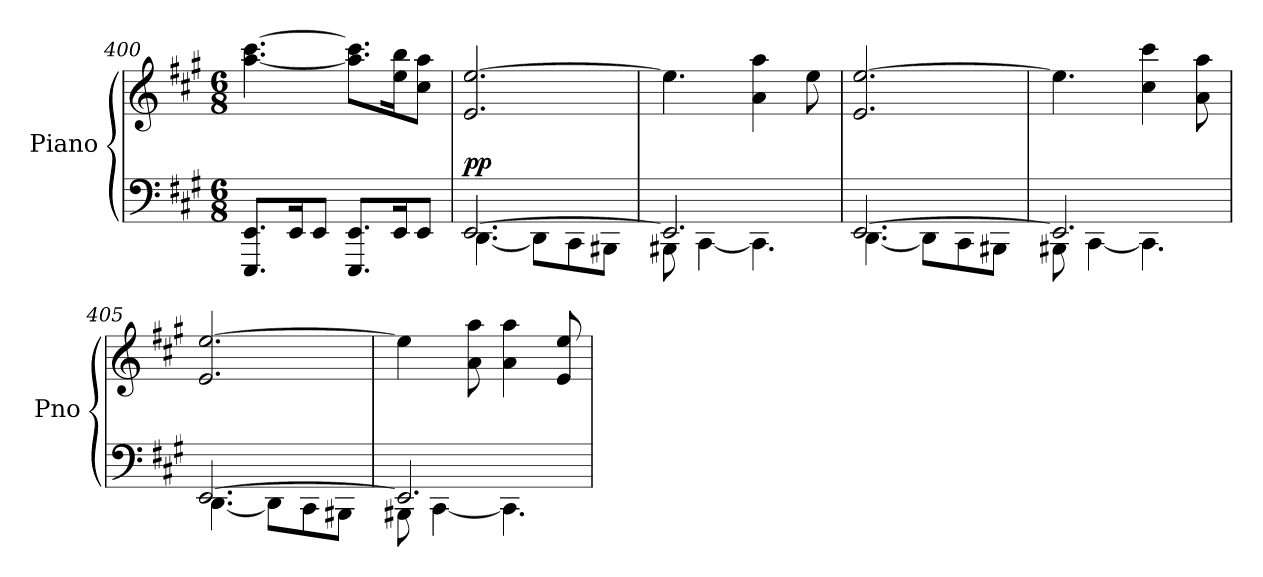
**kern	**kern	**dynam
*part1	*part1	*part1
*staff2	*staff1	*staff1/2
*I"Piano	*	*
*I'Pno	*	*
*clefF4	*clefG2	*
*k[f#c#g#]	*k[f#c#g#]	*
*M6/8	*M6/8	*
=400	=400	=400
8.EEE/ 8.EE/L	[4.aa\ [4.ccc#\	.
16EE/K	.	.
8EE/J	.	.
8.EEE/ 8.EE/L	8.aa\] 8.ccc#\]L	.
16EE/K	16ee\ 16bb\K	.
8EE/J	8cc#\ 8aa\J	.
=401	=401	=401
*^	*	*
!	!	!	!LO:DY:a=2
[2.EE/	[4.DD\	2.e/ [2.ee/	pp
.	8DD\L]	.	.
.	8CC#\	.	.
.	8BBB#X\J	.	.
!!LO:LB:g=z
=402	=402	=402	=402
2.EE/]	8BBB#X\	4.ee\]	.
.	[4CC#\	.	.
.	4.CC#\]	4a\ 4aa\	.
.	.	8ee\	.
=403	=403	=403	=403
[2.EE/	[4.DD\	2.e/ [2.ee/	.
.	8DD\L]	.	.
.	8CC#\	.	.
.	8BBB#X\J	.	.
=404	=404	=404	=404
2.EE/]	8BBB#X\	4.ee\]	.
.	[4CC#\	.	.
.	4.CC#\]	4cc#\ 4ccc#\	.
.	.	8a\ 8aa\	.
=405	=405	=405	=405
[2.EE/	[4.DD\	2.e/ [2.ee/	.
.	8DD\L]	.	.
.	8CC#\	.	.
.	8BBB#X\J	.	.
=406	=406	=406	=406
2.EE/]	8BBB#X\	4ee\]	.
.	[4CC#\	.	.
.	.	8a\ 8aa\	.
.	4.CC#\]	4a\ 4aa\	.
.	.	8e/ 8ee/	.
*v	*v	*	*
=	=	=
*-	*-	*-
